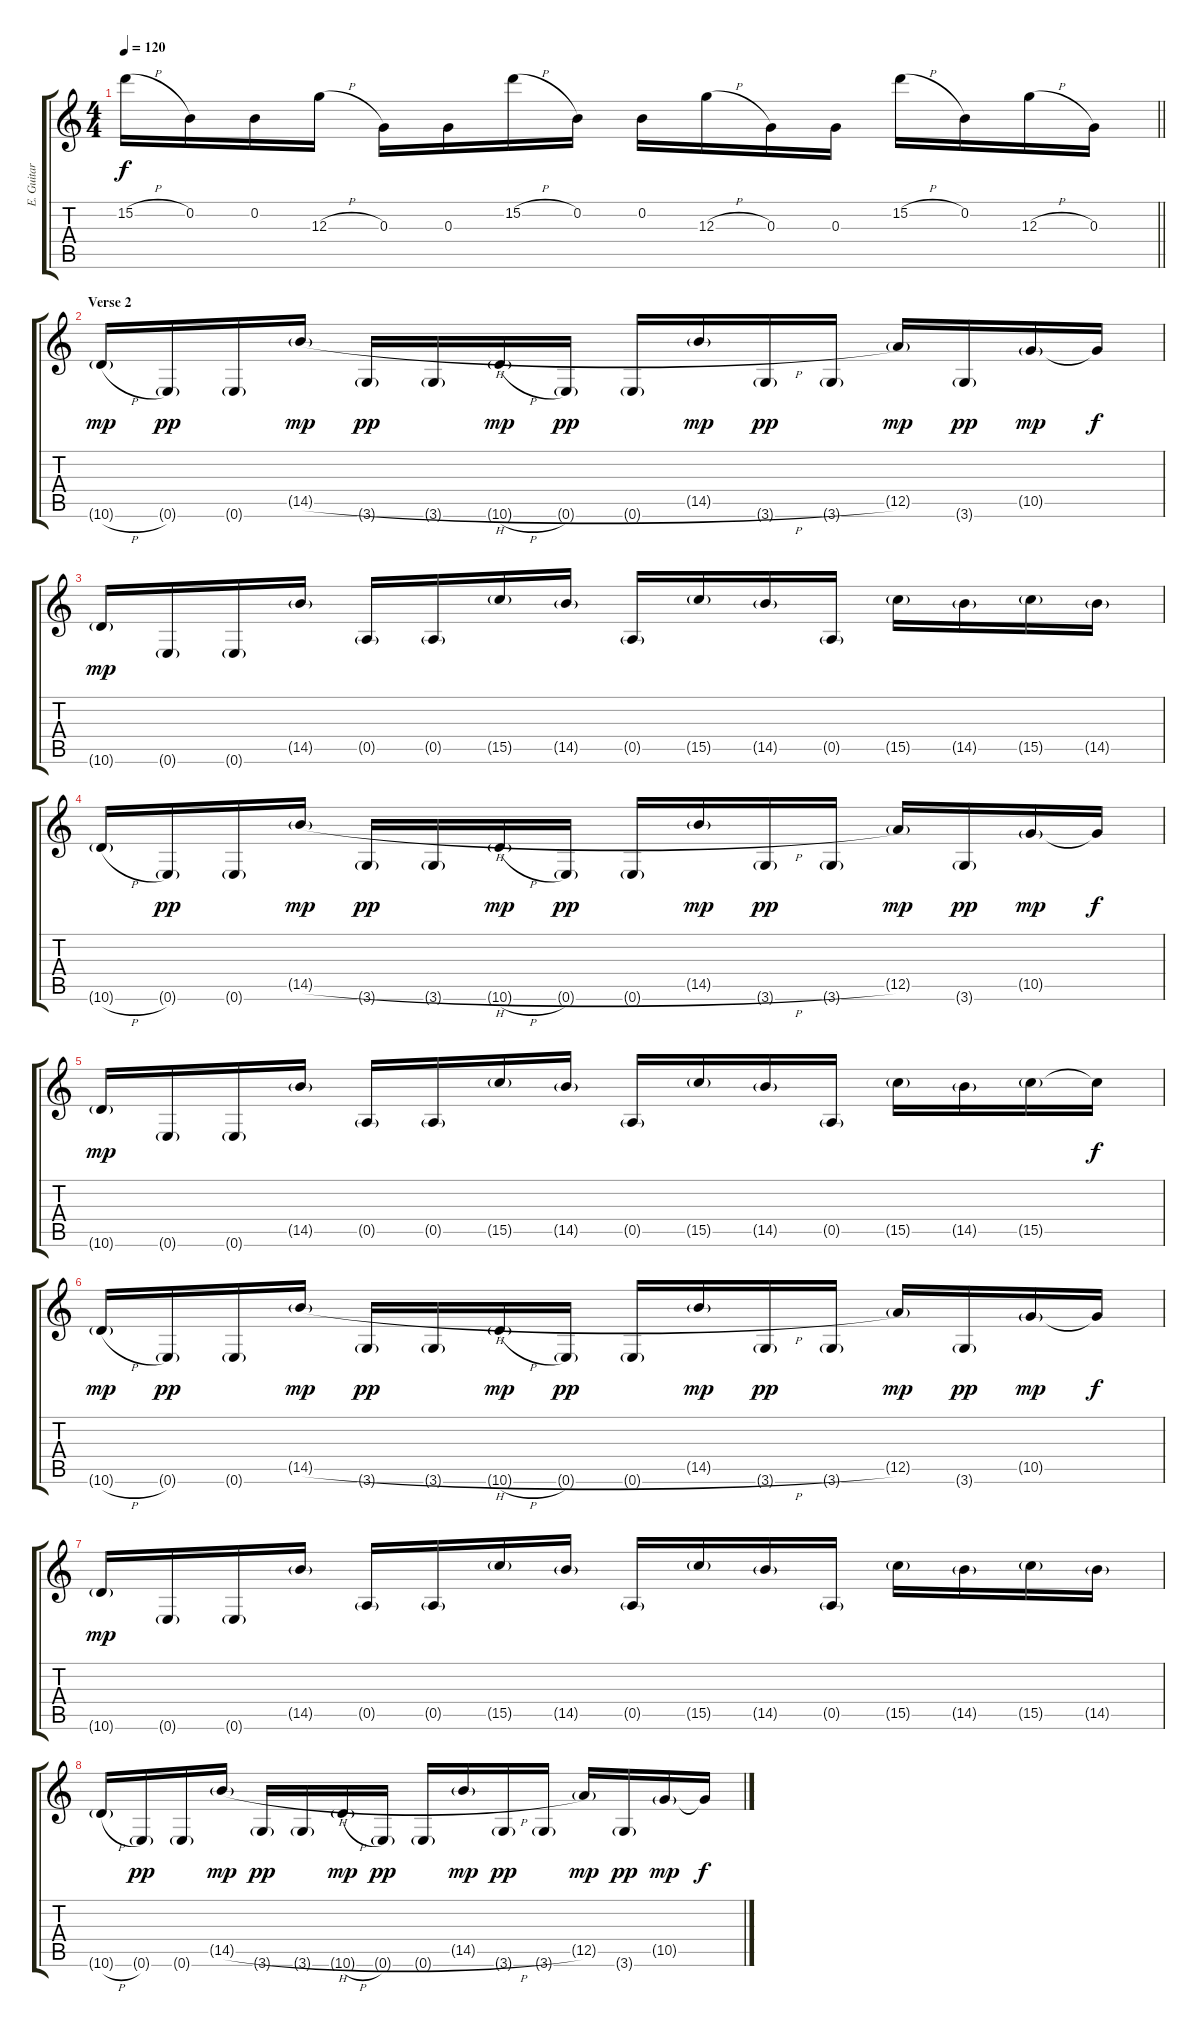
\track ("E. Guitar I" "E. Guitar ") {instrument distortionguitar}
\staff {score tabs}
\tuning (E4 B3 G3 D3 A2 E2) {hide}
\ts (4 4)
\tempo 120
\clef g2
\barLineRight lightlight
\ks c
15.2{h}.16{dy f} 0.2.16 0.2.16 12.3{h}.16 0.3.16 0.3.16 15.2{h}.16 0.2.16 0.2.16 12.3{h}.16 0.3.16 0.3.16 15.2{h}.16 0.2.16 12.3{h}.16 0.3.16 |
\section ("" "Verse 2")
10.6{h g}.16{dy mp} 0.6{g}.16{dy pp} 0.6{g}.16 14.5{h g}.16{dy mp} 3.6{g}.16{dy pp} 3.6{g}.16 10.6{h g}.16{dy mp} 0.6{g}.16{dy pp} 0.6{g}.16 14.5{h g}.16{dy mp} 3.6{g}.16{dy pp} 3.6{g}.16 12.5{g}.16{dy mp} 3.6{g}.16{dy pp} 10.5{g}.16{dy mp} 10.5{t}.16{dy f} |
10.6{g}.16{dy mp} 0.6{g}.16 0.6{g}.16 14.5{g}.16 0.5{g}.16 0.5{g}.16 15.5{g}.16 14.5{g}.16 0.5{g}.16 15.5{g}.16 14.5{g}.16 0.5{g}.16 15.5{g}.16 14.5{g}.16 15.5{g}.16 14.5{g}.16 |
10.6{h g}.16 0.6{g}.16{dy pp} 0.6{g}.16 14.5{h g}.16{dy mp} 3.6{g}.16{dy pp} 3.6{g}.16 10.6{h g}.16{dy mp} 0.6{g}.16{dy pp} 0.6{g}.16 14.5{h g}.16{dy mp} 3.6{g}.16{dy pp} 3.6{g}.16 12.5{g}.16{dy mp} 3.6{g}.16{dy pp} 10.5{g}.16{dy mp} 10.5{t}.16{dy f} |
10.6{g}.16{dy mp} 0.6{g}.16 0.6{g}.16 14.5{g}.16 0.5{g}.16 0.5{g}.16 15.5{g}.16 14.5{g}.16 0.5{g}.16 15.5{g}.16 14.5{g}.16 0.5{g}.16 15.5{g}.16 14.5{g}.16 15.5{g}.16 15.5{t}.16{dy f} |
10.6{h g}.16{dy mp} 0.6{g}.16{dy pp} 0.6{g}.16 14.5{h g}.16{dy mp} 3.6{g}.16{dy pp} 3.6{g}.16 10.6{h g}.16{dy mp} 0.6{g}.16{dy pp} 0.6{g}.16 14.5{h g}.16{dy mp} 3.6{g}.16{dy pp} 3.6{g}.16 12.5{g}.16{dy mp} 3.6{g}.16{dy pp} 10.5{g}.16{dy mp} 10.5{t}.16{dy f} |
10.6{g}.16{dy mp} 0.6{g}.16 0.6{g}.16 14.5{g}.16 0.5{g}.16 0.5{g}.16 15.5{g}.16 14.5{g}.16 0.5{g}.16 15.5{g}.16 14.5{g}.16 0.5{g}.16 15.5{g}.16 14.5{g}.16 15.5{g}.16 14.5{g}.16 |
10.6{h g}.16 0.6{g}.16{dy pp} 0.6{g}.16 14.5{h g}.16{dy mp} 3.6{g}.16{dy pp} 3.6{g}.16 10.6{h g}.16{dy mp} 0.6{g}.16{dy pp} 0.6{g}.16 14.5{h g}.16{dy mp} 3.6{g}.16{dy pp} 3.6{g}.16 12.5{g}.16{dy mp} 3.6{g}.16{dy pp} 10.5{g}.16{dy mp} 10.5{t}.16{dy f}
